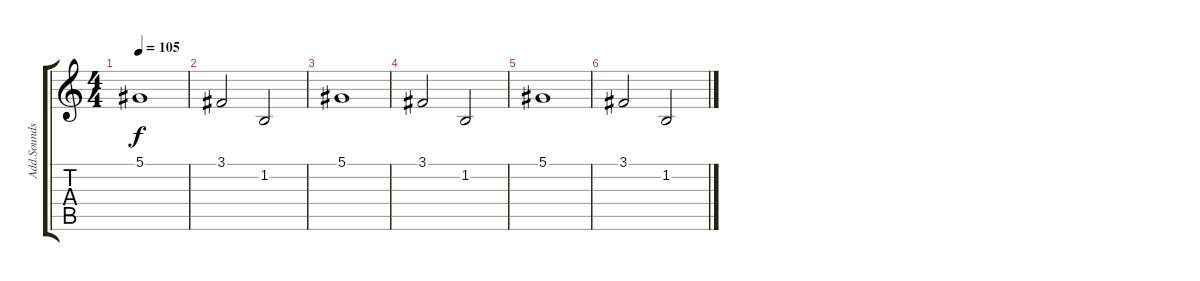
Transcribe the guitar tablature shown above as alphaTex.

\track ("Add.Sounds 1" "Add.Sounds") {instrument synthstrings1}
\staff {score tabs}
\tuning (Eb4 Bb3 Gb3 Db3 Ab2 Db2) {hide}
\ts (4 4)
\tempo 105
\clef g2
\ks c
5.1.1{dy f} |
3.1.2 1.2.2 |
5.1.1 |
3.1.2 1.2.2 |
5.1.1 |
3.1.2 1.2.2
